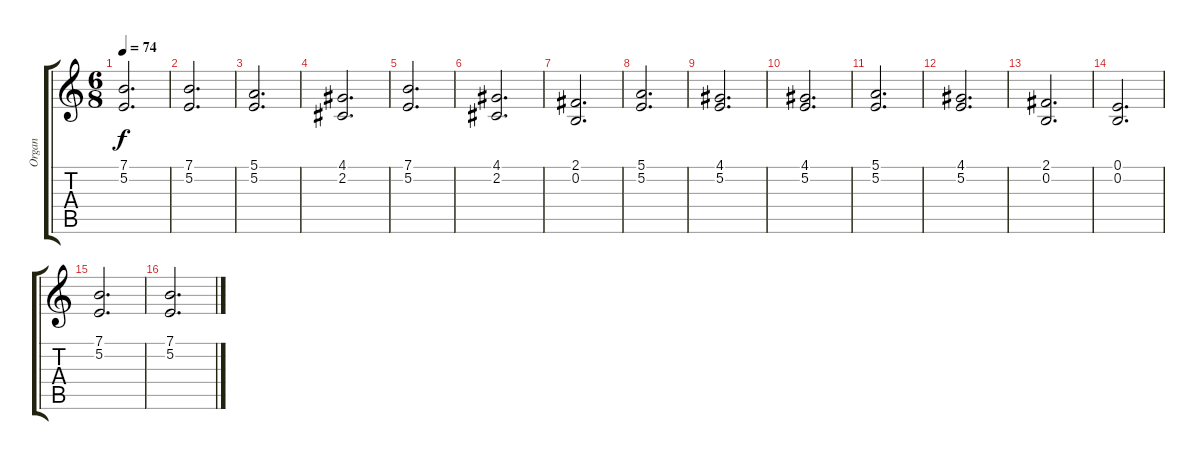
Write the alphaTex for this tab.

\track ("Organ" "Organ") {instrument percussiveorgan}
\staff {score tabs}
\tuning (E4 B3 G3 D3 A2 E2) {hide}
\ts (6 8)
\tempo 74
\clef g2
\ks c
(7.1 5.2).2{d dy f} |
(7.1 5.2).2{d} |
(5.1 5.2).2{d} |
(4.1 2.2).2{d} |
(7.1 5.2).2{d} |
(4.1 2.2).2{d} |
(2.1 0.2).2{d} |
(5.1 5.2).2{d} |
(4.1 5.2).2{d} |
(4.1 5.2).2{d} |
(5.1 5.2).2{d} |
(4.1 5.2).2{d} |
(2.1 0.2).2{d} |
(0.1 0.2).2{d} |
(7.1 5.2).2{d} |
(7.1 5.2).2{d}
